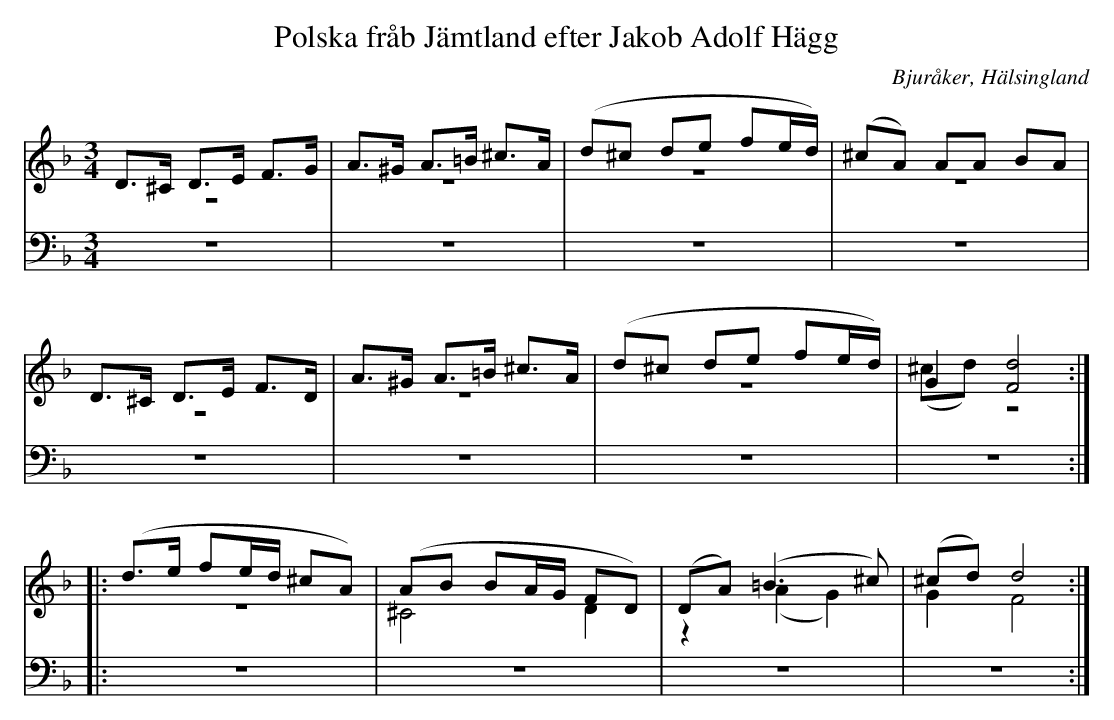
X:1
T: Polska fråb Jämtland efter Jakob Adolf Hägg
O: Bjuråker, Hälsingland
M: 3/4
L: 1/8
K: Dm
V:1
V:2 merge
V:3
V:4 merge
V:1
D>^C D>E F>G|A>^G A>=B ^c>A|(d^c de fe/d/)|(^cA) AA BA|
D>^C D>E F>D|A>^G A>=B ^c>A|(d^c de fe/d/)|G2 [F4d4]:|
|:(d>e fe/d/ ^cA)|(AB BA/G/ FD)|(DA) (=B3 ^c)|(^cd) d4:|
V:2
z6|z6|z6|z6|
z6|z6|z6|(^cd) z4:|
|:z6|^C4 D2|z2 (A2 G2)|G2 F4:|
V:3 clef=bass
z6|z6|z6|z6|
z6|z6|z6|z6:|
|:z6|z6|z6|z6:|
V:4 clef=bass
z6|z6|z6|z6|
z6|z6|z6|z6:|
|:z6|z6|z6|z6:|
